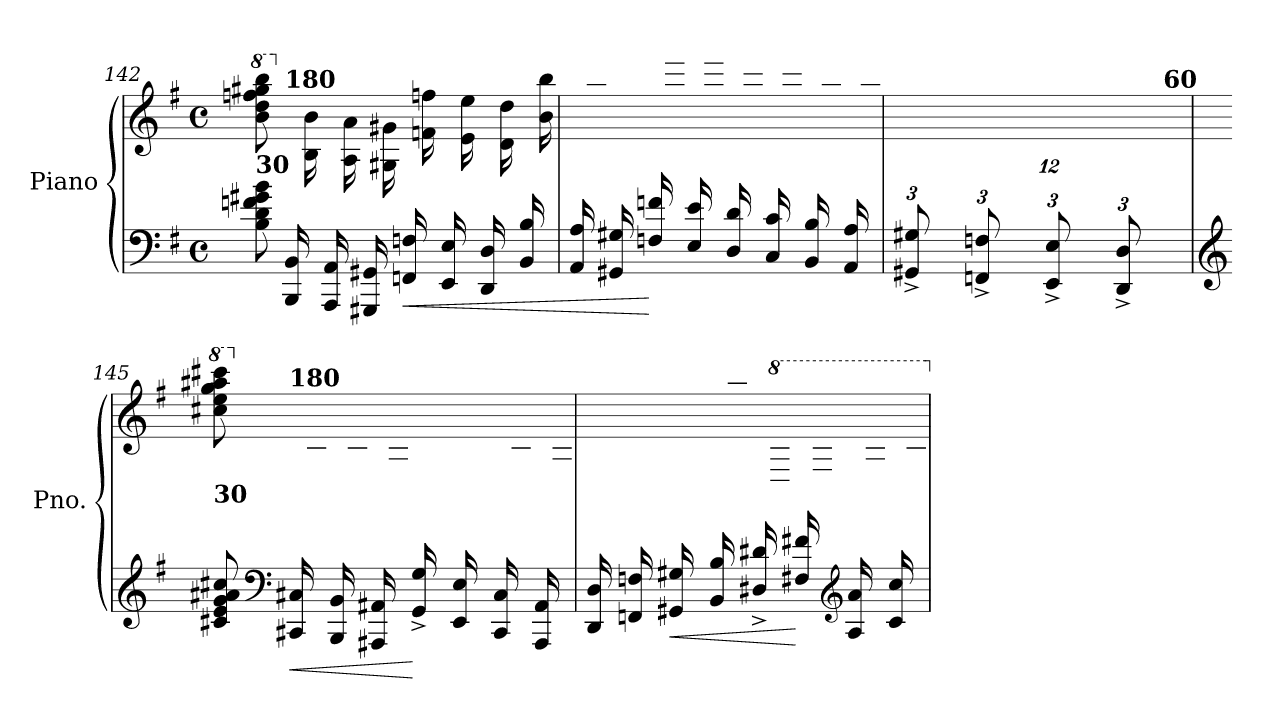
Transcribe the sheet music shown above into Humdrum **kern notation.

**kern	**kern	**dynam
*part1	*part1	*part1
*staff2	*staff1	*staff1/2
*I"Piano	*	*
*I'Pno.	*	*
!!LO:LB:g=z
*clefF4	*clefG2	*
*k[f#]	*k[f#]	*
*M4/4	*M4/4	*
*met(c)	*met(c)	*
*	*8va	*
=142	=142	=142
*	*^	*
!	!LO:TX:b:B:t=30	!	!
!	!	!	!LO:DY:a
8B\ 8d\ 8fn\ 8g#X\ 8b\	8bb\ 8ddd\ 8fffn\ 8ggg#X\ 8bbb\	8.ryy	other-dynamics
*	*X8va	*	*
!	!LO:TX:a:B:t=180	!	!
16BBB/ 16BB/LL	8ryy	.	.
16ryy	.	16B\ 16b\	.
16AAA/ 16AA/	4ryy	16ryy	.
16ryy	.	16A\ 16a\	.
16GGG#X/ 16GG#X/	.	16ryy	.
16ryy	.	16G#X\ 16g#X\	.
!	!	!	!LO:HP:b=2
16FFn/ 16Fn/	2ryy	16ryy	<
16ryy	.	16fn\ 16ffn\	.
16EE/ 16E/	.	16ryy	.
16ryy	.	16e\ 16ee\	.
16DD/ 16D/	.	16ryy	.
16ryy	.	16d\ 16dd\	.
16BB/ 16B/	.	16ryy	.
16ryy	.	16b\ 16bb\	.
=143	=143	=143	=143
16AA/ 16A/	1ryy	16ryy	.
16ryy	.	16a\ 16aa\	.
16GG#X/ 16G#X/	.	16ryy	.
16ryy	.	16g#X\ 16gg#X\	.
16Fn/ 16fn/	.	16ryy	[
16ryy	.	16ffn\ 16fffn\	.
16E/ 16e/	.	16ryy	.
16ryy	.	16ee\ 16eee\	.
16D/ 16d/	.	16ryy	.
16ryy	.	16dd\ 16ddd\	.
16C/ 16c/	.	16ryy	.
16ryy	.	16cc\ 16ccc\	.
16BB/ 16B/	.	16ryy	.
16ryy	.	16b\ 16bb\	.
16AA/ 16A/	.	16ryy	.
16ryy	.	16a\ 16aa\JJ	.
=144	=144	=144	=144
*Xbrackettup	*	*	*
12GG#X/^ 12G#X/^L	1ryy	12ryy	.
6ryy	.	12g#X\	.
.	.	12gg#X\J	.
12FFn/^ 12Fn/^L	.	12ryy	.
6ryy	.	12fn\	.
.	.	12ffn\J	.
12EE/^ 12E/^L	.	12ryy	.
6ryy	.	12e\	.
.	.	12ee\J	.
12DD/^ 12D/^L	.	12ryy	.
6ryy	.	12d\	.
!	!	!LO:TX:a:B:t=60	!
.	.	12dd\J	.
!!LO:LB:g=z	!!
=145	=145	=145	=145
*clefG2	*	*	*
*	*8va	*	*
!	!LO:TX:b:B:t=30	!	!
!	!	!	!LO:DY:a
8c#X/ 8e/ 8g/ 8a#X/ 8cc#X/	8ccc#X\ 8eee\ 8ggg\ 8aaa#X\ 8cccc#X\	8.ryy	other-dynamics
*clefF4	*	*	*
!	!	!	!LO:HP:b=2
*	*X8va	*	*
!	!LO:TX:a:B:t=180	!	!
16CC#X/ 16C#X/LL	8ryy	.	<
16ryy	.	16c#X\ 16cc#X\	.
16BBB/ 16BB/	4ryy	16ryy	.
16ryy	.	16B\ 16b\	.
16AAA#X/ 16AA#X/	.	16ryy	.
16ryy	.	16A#X\ 16a#X\	.
16GG/^ 16G/^	2ryy	16ryy	[
16ryy	.	16g\ 16gg\	.
16EE/ 16E/	.	16ryy	.
16ryy	.	16e\ 16ee\	.
16CC#/ 16C#/	.	16ryy	.
16ryy	.	16c#\ 16cc#\	.
16AAA#/ 16AA#/	.	16ryy	.
16ryy	.	16A#\ 16a#\JJ	.
=146	=146	=146	=146
16DD/ 16D/LL	2ryy	16ryy	.
16ryy	.	16d\ 16dd\	.
16FFn/ 16Fn/	.	16ryy	.
16ryy	.	16fn\ 16ffn\	.
!	!	!	!LO:HP:b=2
16GG#X/ 16G#X/	.	16ryy	<
16ryy	.	16g#X\ 16gg#X\	.
16BB/ 16B/	.	16ryy	.
16ryy	.	16b\ 16bb\	.
16D#X/^ 16d#X/^	16ryy	16ryy	.
*	*8va	*	*
16ryy	16dd#Xyy 16ddd#Xyy	16d#X\ 16dd#X\	.
16F#X/ 16f#X/	16ryy	16ryy	[
16ryy	16ff#Xyy 16fff#Xyy	16f#X\ 16ff#X\	.
*clefG2	*	*	*
16A/ 16a/	16ryy	16ryy	.
16ryy	16aayy 16aaayy	16a\ 16aa\	.
16c/ 16cc/	16ryy	16ryy	.
16ryy	16cccyy 16ccccyy	16cc\ 16ccc\JJ	.
*	*X8va	*	*
*	*v	*v	*
=	=	=
*-	*-	*-
